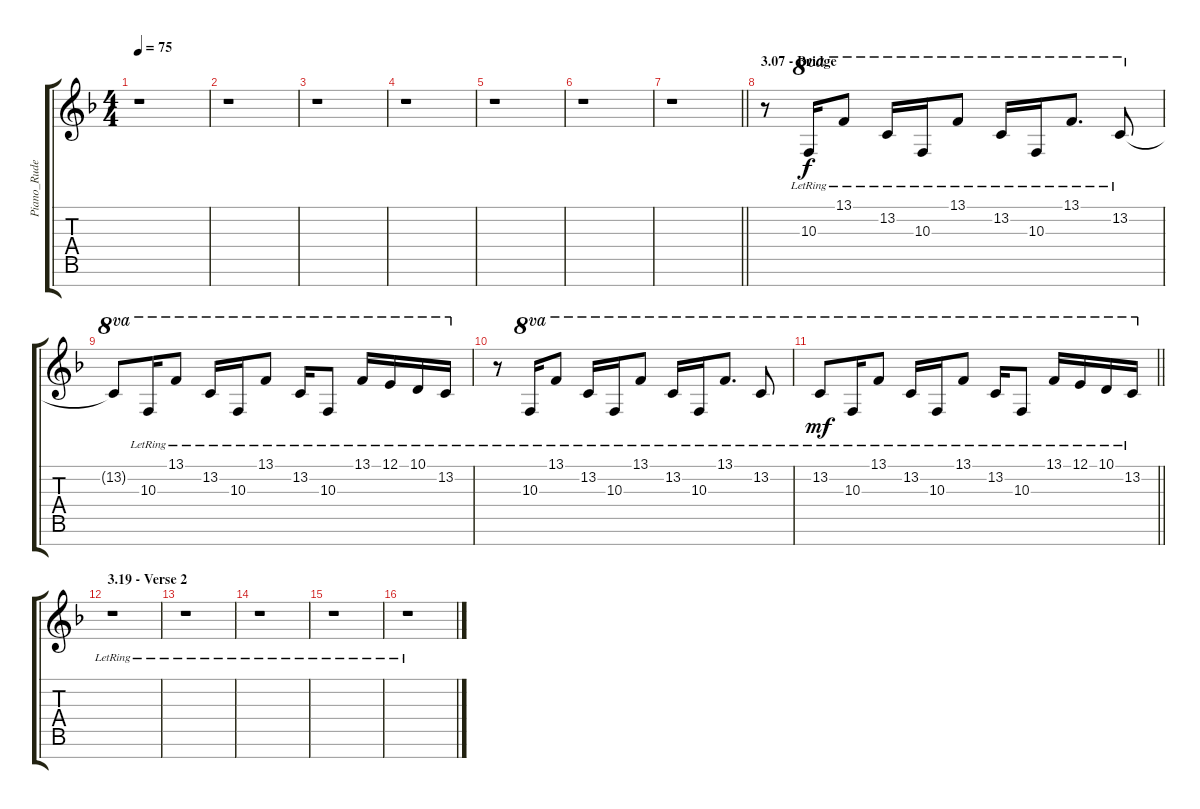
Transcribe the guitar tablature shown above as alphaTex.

\track ("Piano_Rudess" "Piano_Rude") {instrument acousticgrandpiano}
\staff {score tabs}
\tuning (E4 B3 G3 D3 A2 E2 B1) {hide}
\ts (4 4)
\tempo 75
\clef g2
\ks f
r.1{dy f} |
r.1 |
r.1 |
r.1 |
r.1 |
r.1 |
\barLineRight lightlight
r.1 |
\section ("" "3.07 - Bridge")
r.8 10.3{lr}.16{ot 8va} 13.1{lr}.8{ot 8va} 13.2{lr}.16{ot 8va} 10.3{lr}.16{ot 8va} 13.1{lr}.8{ot 8va} 13.2{lr}.16{ot 8va} 10.3{lr}.16{ot 8va} 13.1{lr}.8{d ot 8va} 13.2{lr}.8{ot 8va} |
13.2{t}.8{ot 8va} 10.3{lr}.16{ot 8va} 13.1{lr}.8{ot 8va} 13.2{lr}.16{ot 8va} 10.3{lr}.16{ot 8va} 13.1{lr}.8{ot 8va} 13.2{lr}.16{ot 8va} 10.3{lr}.8{ot 8va} 13.1{lr}.16{ot 8va} 12.1{lr}.16{ot 8va} 10.1{lr}.16{ot 8va} 13.2{lr}.16{ot 8va} |
r.8 10.3{lr}.16{ot 8va} 13.1{lr}.8{ot 8va} 13.2{lr}.16{ot 8va} 10.3{lr}.16{ot 8va} 13.1{lr}.8{ot 8va} 13.2{lr}.16{ot 8va} 10.3{lr}.16{ot 8va} 13.1{lr}.8{d ot 8va} 13.2{lr}.8{ot 8va} |
\barLineRight lightlight
13.2{lr}.8{ot 8va dy mf} 10.3{lr}.16{ot 8va} 13.1{lr}.8{ot 8va} 13.2{lr}.16{ot 8va} 10.3{lr}.16{ot 8va} 13.1{lr}.8{ot 8va} 13.2{lr}.16{ot 8va} 10.3{lr}.8{ot 8va} 13.1{lr}.16{ot 8va} 12.1{lr}.16{ot 8va} 10.1{lr}.16{ot 8va} 13.2{lr}.16{ot 8va} |
\section ("" "3.19 - Verse 2")
r.1 |
r.1 |
r.1 |
r.1 |
r.1
